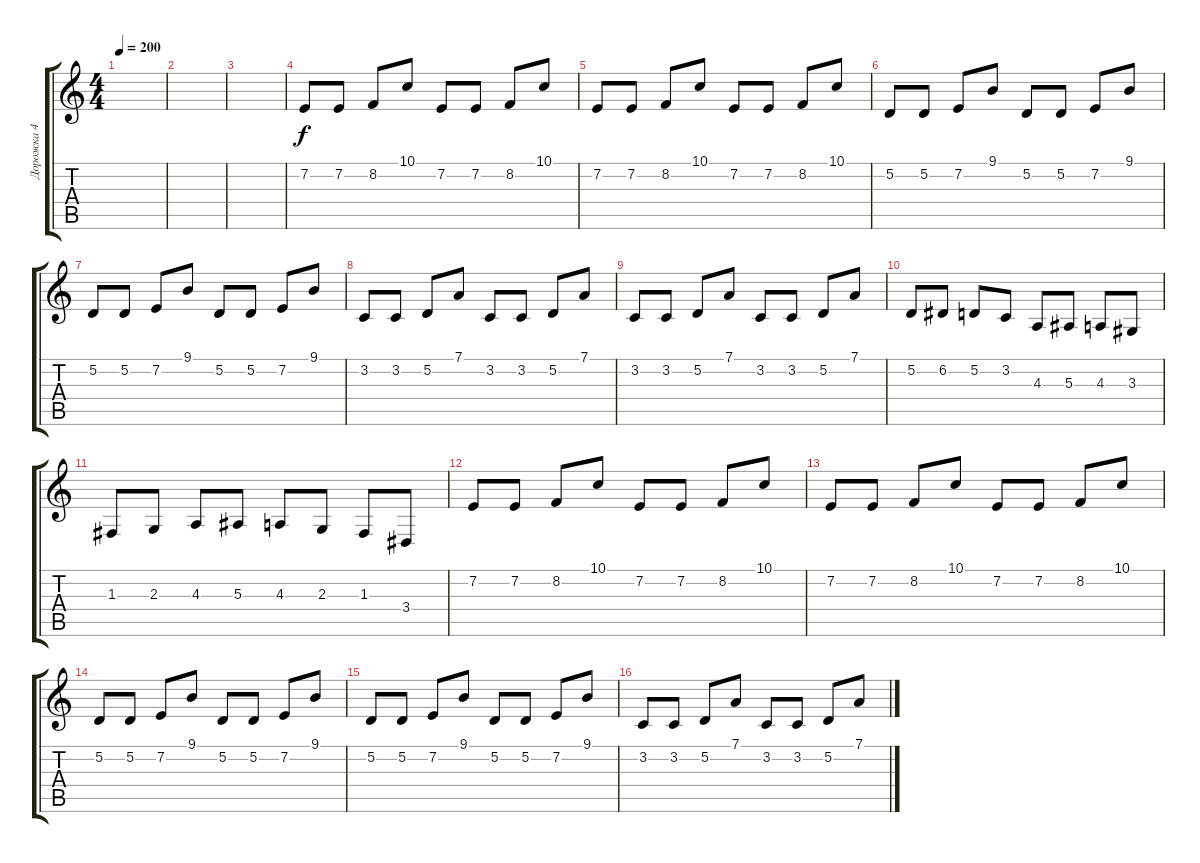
\track ("Дорожка 4" "Дорожка 4") {instrument brightacousticpiano}
\staff {score tabs}
\tuning (D4 A3 F3 C3 G2 D2) {hide}
\ts (4 4)
\tempo 200
\clef g2
\ks c
|
|
|
7.2.8 7.2.8 8.2.8 10.1.8 7.2.8 7.2.8 8.2.8 10.1.8 |
7.2.8 7.2.8 8.2.8 10.1.8 7.2.8 7.2.8 8.2.8 10.1.8 |
5.2.8 5.2.8 7.2.8 9.1.8 5.2.8 5.2.8 7.2.8 9.1.8 |
5.2.8 5.2.8 7.2.8 9.1.8 5.2.8 5.2.8 7.2.8 9.1.8 |
3.2.8 3.2.8 5.2.8 7.1.8 3.2.8 3.2.8 5.2.8 7.1.8 |
3.2.8 3.2.8 5.2.8 7.1.8 3.2.8 3.2.8 5.2.8 7.1.8 |
5.2.8 6.2.8 5.2.8 3.2.8 4.3.8 5.3.8 4.3.8 3.3.8 |
1.3.8 2.3.8 4.3.8 5.3.8 4.3.8 2.3.8 1.3.8 3.4.8 |
7.2.8 7.2.8 8.2.8 10.1.8 7.2.8 7.2.8 8.2.8 10.1.8 |
7.2.8 7.2.8 8.2.8 10.1.8 7.2.8 7.2.8 8.2.8 10.1.8 |
5.2.8 5.2.8 7.2.8 9.1.8 5.2.8 5.2.8 7.2.8 9.1.8 |
5.2.8 5.2.8 7.2.8 9.1.8 5.2.8 5.2.8 7.2.8 9.1.8 |
3.2.8 3.2.8 5.2.8 7.1.8 3.2.8 3.2.8 5.2.8 7.1.8
